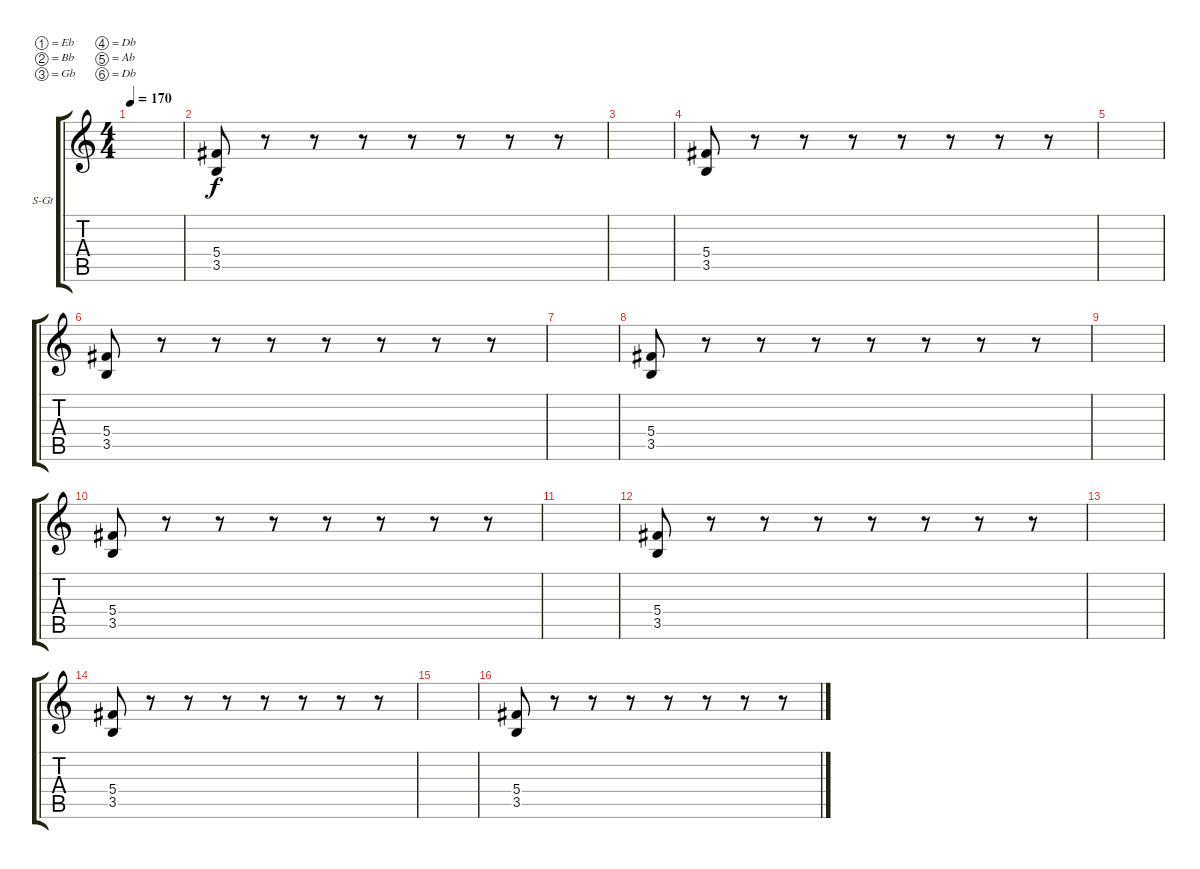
\defaultSystemsLayout 4
\bracketExtendMode groupsimilarinstruments
\firstSystemTrackNameOrientation horizontal
\otherSystemsTrackNameOrientation horizontal
\track ("Steel Guitar" "S-Gt") {instrument acousticguitarsteel}
\staff {score tabs}
\tuning (Eb4 Bb3 Gb3 Db3 Ab2 Db2)
\ts (4 4)
\tempo 170
\clef g2
\ks c
|
(3.5 5.4).8 r.8 r.8 r.8 r.8 r.8 r.8 r.8 |
|
(3.5 5.4).8 r.8 r.8 r.8 r.8 r.8 r.8 r.8 |
|
(3.5 5.4).8 r.8 r.8 r.8 r.8 r.8 r.8 r.8 |
|
(3.5 5.4).8 r.8 r.8 r.8 r.8 r.8 r.8 r.8 |
|
(3.5 5.4).8 r.8 r.8 r.8 r.8 r.8 r.8 r.8 |
|
(3.5 5.4).8 r.8 r.8 r.8 r.8 r.8 r.8 r.8 |
|
(3.5 5.4).8 r.8 r.8 r.8 r.8 r.8 r.8 r.8 |
|
(3.5 5.4).8 r.8 r.8 r.8 r.8 r.8 r.8 r.8
